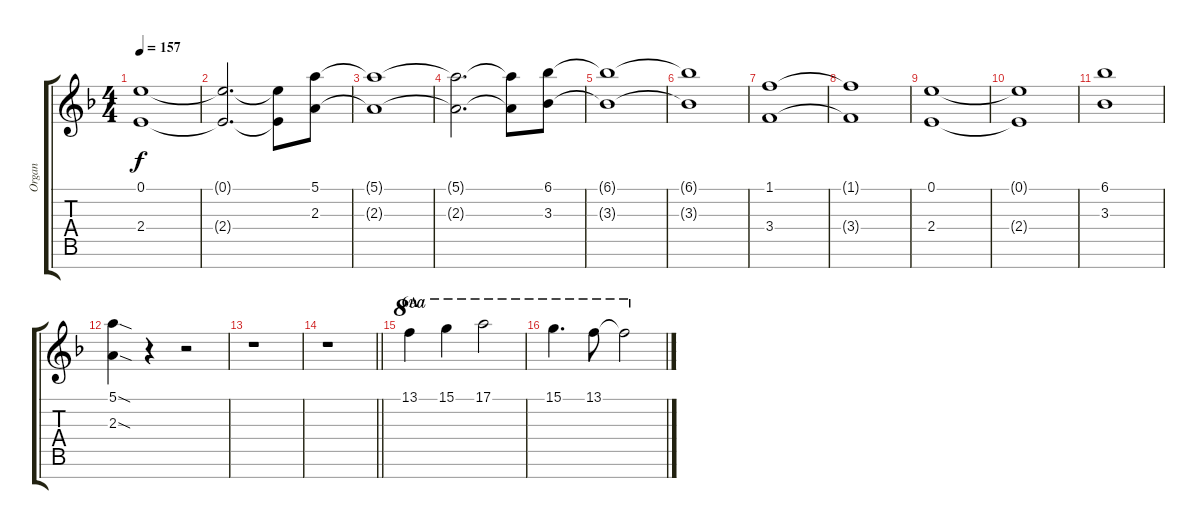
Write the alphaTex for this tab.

\track ("Organ" "Organ") {instrument rockorgan}
\staff {score tabs}
\tuning (E5 B4 G4 D4 A3 E3 B2) {hide}
\ts (4 4)
\tempo 157
\clef g2
\ks f
(0.1 2.4).1{dy f} |
(0.1{t} 2.4{t}).2{d} (0.1{t} 2.4{t}).8 (5.1 2.3).8 |
(5.1{t} 2.3{t}).1 |
(5.1{t} 2.3{t}).2{d} (5.1{t} 2.3{t}).8 (6.1 3.3).8 |
(6.1{t} 3.3{t}).1 |
(6.1{t} 3.3{t}).1 |
(1.1 3.4).1 |
(1.1{t} 3.4{t}).1 |
(0.1 2.4).1 |
(0.1{t} 2.4{t}).1 |
(6.1 3.3).1 |
(5.1{sod} 2.3{sod}).4 r.4 r.2 |
r.1 |
\barLineRight lightlight
r.1 |
\section ("" "6A")
13.1.4{ot 8va} 15.1.4{ot 8va} 17.1.2{ot 8va} |
15.1.4{d ot 8va} 13.1.8{ot 8va} 13.1{t}.2{ot 8va}
